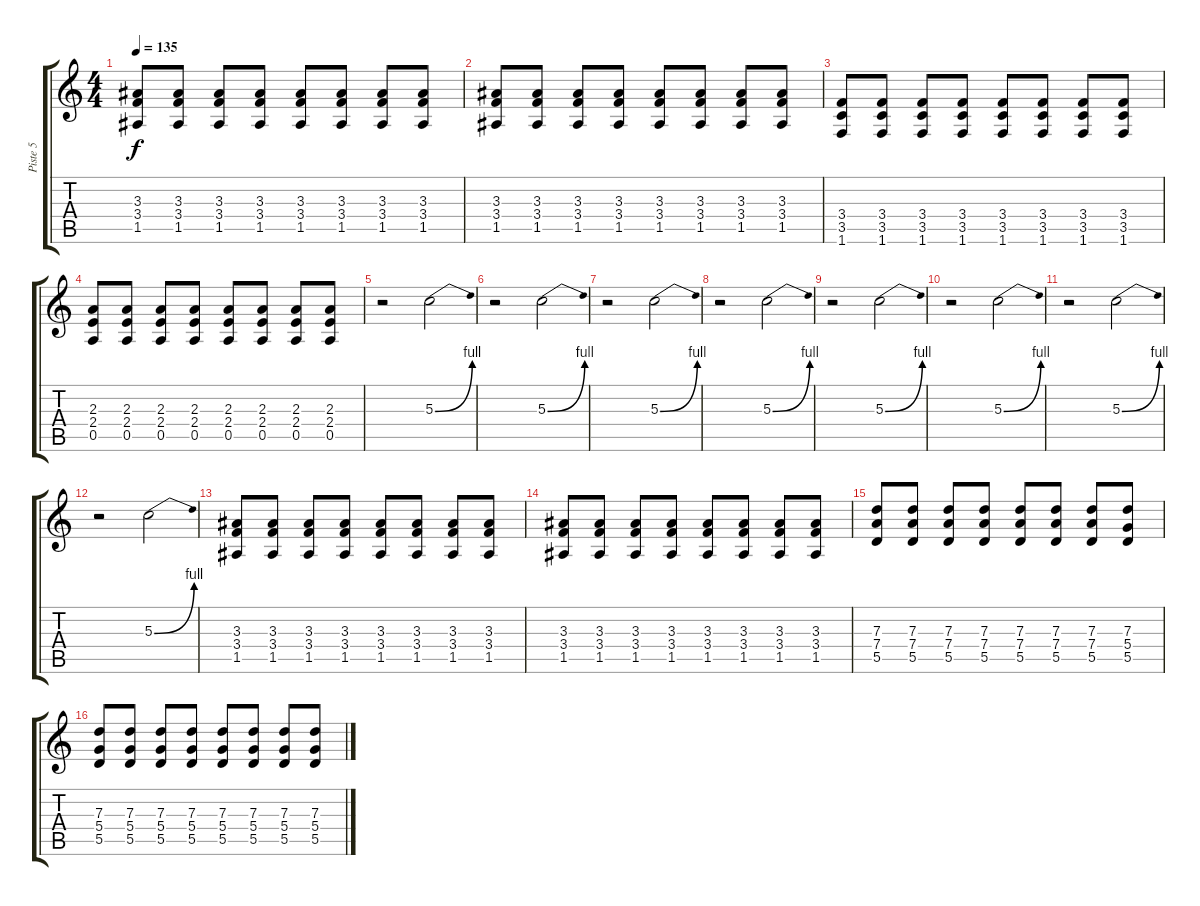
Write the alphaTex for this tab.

\track ("Piste 5" "Piste 5") {instrument overdrivenguitar}
\staff {score tabs}
\tuning (E4 B3 G3 D3 A2 E2) {hide}
\ts (4 4)
\tempo 135
\clef g2
\ks c
(3.3 3.4 1.5).8{dy f} (3.3 3.4 1.5).8 (3.3 3.4 1.5).8 (3.3 3.4 1.5).8 (3.3 3.4 1.5).8 (3.3 3.4 1.5).8 (3.3 3.4 1.5).8 (3.3 3.4 1.5).8 |
(3.3 3.4 1.5).8 (3.3 3.4 1.5).8 (3.3 3.4 1.5).8 (3.3 3.4 1.5).8 (3.3 3.4 1.5).8 (3.3 3.4 1.5).8 (3.3 3.4 1.5).8 (3.3 3.4 1.5).8 |
(3.4 3.5 1.6).8 (3.4 3.5 1.6).8 (3.4 3.5 1.6).8 (3.4 3.5 1.6).8 (3.4 3.5 1.6).8 (3.4 3.5 1.6).8 (3.4 3.5 1.6).8 (3.4 3.5 1.6).8 |
(2.3 2.4 0.5).8 (2.3 2.4 0.5).8 (2.3 2.4 0.5).8 (2.3 2.4 0.5).8 (2.3 2.4 0.5).8 (2.3 2.4 0.5).8 (2.3 2.4 0.5).8 (2.3 2.4 0.5).8 |
r.2 5.3{be (bend 0 0 60 4)}.2 |
r.2 5.3{be (bend 0 0 60 4)}.2 |
r.2 5.3{be (bend 0 0 60 4)}.2 |
r.2 5.3{be (bend 0 0 60 4)}.2 |
r.2 5.3{be (bend 0 0 60 4)}.2 |
r.2 5.3{be (bend 0 0 60 4)}.2 |
r.2 5.3{be (bend 0 0 60 4)}.2 |
r.2 5.3{be (bend 0 0 60 4)}.2 |
(3.3 3.4 1.5).8 (3.3 3.4 1.5).8 (3.3 3.4 1.5).8 (3.3 3.4 1.5).8 (3.3 3.4 1.5).8 (3.3 3.4 1.5).8 (3.3 3.4 1.5).8 (3.3 3.4 1.5).8 |
(3.3 3.4 1.5).8 (3.3 3.4 1.5).8 (3.3 3.4 1.5).8 (3.3 3.4 1.5).8 (3.3 3.4 1.5).8 (3.3 3.4 1.5).8 (3.3 3.4 1.5).8 (3.3 3.4 1.5).8 |
(7.3 7.4 5.5).8 (7.3 7.4 5.5).8 (7.3 7.4 5.5).8 (7.3 7.4 5.5).8 (7.3 7.4 5.5).8 (7.3 7.4 5.5).8 (7.3 7.4 5.5).8 (7.3 5.4 5.5).8 |
(7.3 5.4 5.5).8 (7.3 5.4 5.5).8 (7.3 5.4 5.5).8 (7.3 5.4 5.5).8 (7.3 5.4 5.5).8 (7.3 5.4 5.5).8 (7.3 5.4 5.5).8 (7.3 5.4 5.5).8
